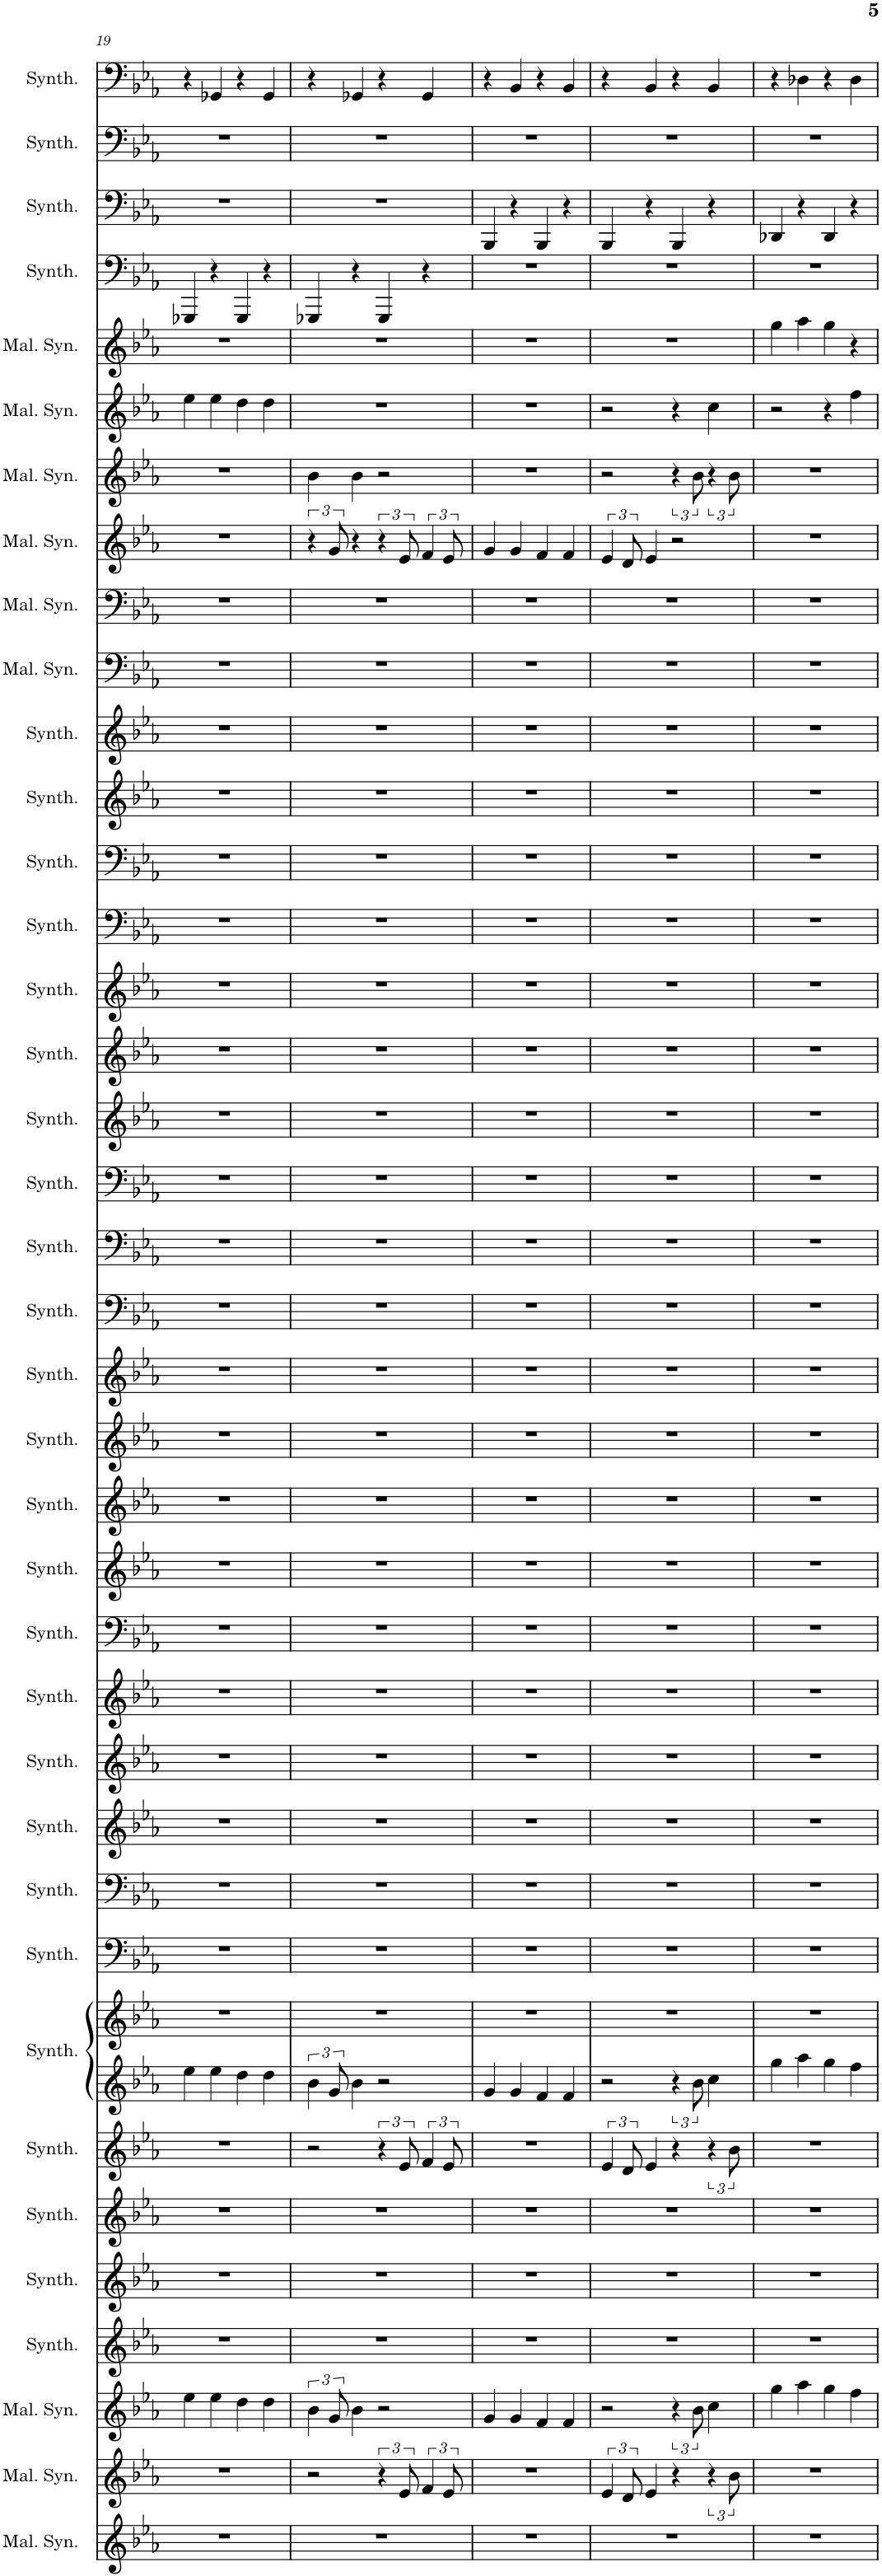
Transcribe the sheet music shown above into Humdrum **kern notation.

**kern	**kern	**kern	**kern	**kern	**kern	**kern	**kern	**kern	**kern	**kern	**kern	**kern	**kern	**kern	**kern	**kern	**kern	**kern	**kern	**kern	**kern	**kern	**kern	**kern	**kern	**kern	**kern	**kern	**kern	**kern	**kern	**kern	**kern	**kern	**kern	**kern	**kern	**kern
*part38	*part37	*part36	*part35	*part34	*part33	*part32	*part31	*part31	*part30	*part29	*part28	*part27	*part26	*part25	*part24	*part23	*part22	*part21	*part20	*part19	*part18	*part17	*part16	*part15	*part14	*part13	*part12	*part11	*part10	*part9	*part8	*part7	*part6	*part5	*part4	*part3	*part2	*part1
*staff39	*staff38	*staff37	*staff36	*staff35	*staff34	*staff33	*staff32	*staff31	*staff30	*staff29	*staff28	*staff27	*staff26	*staff25	*staff24	*staff23	*staff22	*staff21	*staff20	*staff19	*staff18	*staff17	*staff16	*staff15	*staff14	*staff13	*staff12	*staff11	*staff10	*staff9	*staff8	*staff7	*staff6	*staff5	*staff4	*staff3	*staff2	*staff1
*I"Mallet Synthesizer	*I"Mallet Synthesizer	*I"Mallet Synthesizer, Synth	*I"Saw Synthesizer	*I"Saw Synthesizer	*I"Saw Synthesizer	*I"Saw Synthesizer	*I"Saw Synthesizer, Piano	*	*I"Saw Synthesizer	*I"Saw Synthesizer	*I"Saw Synthesizer	*I"Saw Synthesizer	*I"Saw Synthesizer, Harmony 2	*I"Saw Synthesizer	*I"Saw Synthesizer	*I"Saw Synthesizer	*I"Saw Synthesizer	*I"Saw Synthesizer, Harmony 1	*I"String Synthesizer	*I"String Synthesizer	*I"String Synthesizer	*I"String Synthesizer	*I"String Synthesizer	*I"String Synthesizer, Clean GTR	*I"String Synthesizer	*I"String Synthesizer	*I"String Synthesizer	*I"String Synthesizer, Choir	*I"Mallet Synthesizer	*I"Mallet Synthesizer	*I"Mallet Synthesizer	*I"Mallet Synthesizer	*I"Mallet Synthesizer	*I"Mallet Synthesizer, Center Lead 1	*I"Bass Synthesizer	*I"Bass Synthesizer	*I"Bass Synthesizer	*I"Bass Synthesizer, Bass GTR
*I'Mal. Syn.	*I'Mal. Syn.	*I'Mal. Syn.	*I'Synth.	*I'Synth.	*I'Synth.	*I'Synth.	*I'Synth.	*	*I'Synth.	*I'Synth.	*I'Synth.	*I'Synth.	*I'Synth.	*I'Synth.	*I'Synth.	*I'Synth.	*I'Synth.	*I'Synth.	*I'Synth.	*I'Synth.	*I'Synth.	*I'Synth.	*I'Synth.	*I'Synth.	*I'Synth.	*I'Synth.	*I'Synth.	*I'Synth.	*I'Mal. Syn.	*I'Mal. Syn.	*I'Mal. Syn.	*I'Mal. Syn.	*I'Mal. Syn.	*I'Mal. Syn.	*I'Synth.	*I'Synth.	*I'Synth.	*I'Synth.
!!LO:PB:g=z
*clefG2	*clefG2	*clefG2	*clefG2	*clefG2	*clefG2	*clefG2	*clefG2	*clefG2	*clefF4	*clefF4	*clefG2	*clefG2	*clefG2	*clefF4	*clefG2	*clefG2	*clefG2	*clefG2	*clefF4	*clefF4	*clefF4	*clefG2	*clefG2	*clefG2	*clefF4	*clefF4	*clefG2	*clefG2	*clefF4	*clefF4	*clefG2	*clefG2	*clefG2	*clefG2	*clefF4	*clefF4	*clefF4	*clefF4
*k[b-e-a-]	*k[b-e-a-]	*k[b-e-a-]	*k[b-e-a-]	*k[b-e-a-]	*k[b-e-a-]	*k[b-e-a-]	*k[b-e-a-]	*k[b-e-a-]	*k[b-e-a-]	*k[b-e-a-]	*k[b-e-a-]	*k[b-e-a-]	*k[b-e-a-]	*k[b-e-a-]	*k[b-e-a-]	*k[b-e-a-]	*k[b-e-a-]	*k[b-e-a-]	*k[b-e-a-]	*k[b-e-a-]	*k[b-e-a-]	*k[b-e-a-]	*k[b-e-a-]	*k[b-e-a-]	*k[b-e-a-]	*k[b-e-a-]	*k[b-e-a-]	*k[b-e-a-]	*k[b-e-a-]	*k[b-e-a-]	*k[b-e-a-]	*k[b-e-a-]	*k[b-e-a-]	*k[b-e-a-]	*k[b-e-a-]	*k[b-e-a-]	*k[b-e-a-]	*k[b-e-a-]
*M4/4	*M4/4	*M4/4	*M4/4	*M4/4	*M4/4	*M4/4	*M4/4	*M4/4	*M4/4	*M4/4	*M4/4	*M4/4	*M4/4	*M4/4	*M4/4	*M4/4	*M4/4	*M4/4	*M4/4	*M4/4	*M4/4	*M4/4	*M4/4	*M4/4	*M4/4	*M4/4	*M4/4	*M4/4	*M4/4	*M4/4	*M4/4	*M4/4	*M4/4	*M4/4	*M4/4	*M4/4	*M4/4	*M4/4
=19	=19	=19	=19	=19	=19	=19	=19	=19	=19	=19	=19	=19	=19	=19	=19	=19	=19	=19	=19	=19	=19	=19	=19	=19	=19	=19	=19	=19	=19	=19	=19	=19	=19	=19	=19	=19	=19	=19
1r	1r	4ee-\	1r	1r	1r	1r	4ee-\	1r	1r	1r	1r	1r	1r	1r	1r	1r	1r	1r	1r	1r	1r	1r	1r	1r	1r	1r	1r	1r	1r	1r	1r	1r	4ee-\	1r	4GGG-X/	1r	1r	4r
.	.	4ee-\	.	.	.	.	4ee-\	.	.	.	.	.	.	.	.	.	.	.	.	.	.	.	.	.	.	.	.	.	.	.	.	.	4ee-\	.	4r	.	.	4GG-X/
.	.	4dd\	.	.	.	.	4dd\	.	.	.	.	.	.	.	.	.	.	.	.	.	.	.	.	.	.	.	.	.	.	.	.	.	4dd\	.	4GGG-/	.	.	4r
.	.	4dd\	.	.	.	.	4dd\	.	.	.	.	.	.	.	.	.	.	.	.	.	.	.	.	.	.	.	.	.	.	.	.	.	4dd\	.	4r	.	.	4GG-/
=20	=20	=20	=20	=20	=20	=20	=20	=20	=20	=20	=20	=20	=20	=20	=20	=20	=20	=20	=20	=20	=20	=20	=20	=20	=20	=20	=20	=20	=20	=20	=20	=20	=20	=20	=20	=20	=20	=20
1r	2r	6b-\	1r	1r	1r	2r	6b-\	1r	1r	1r	1r	1r	1r	1r	1r	1r	1r	1r	1r	1r	1r	1r	1r	1r	1r	1r	1r	1r	1r	1r	6r	4b-\	1r	1r	4GGG-X/	1r	1r	4r
.	.	12g/	.	.	.	.	12g/	.	.	.	.	.	.	.	.	.	.	.	.	.	.	.	.	.	.	.	.	.	.	.	12g/	.	.	.	.	.	.	.
.	.	4b-\	.	.	.	.	4b-\	.	.	.	.	.	.	.	.	.	.	.	.	.	.	.	.	.	.	.	.	.	.	.	4r	4b-\	.	.	4r	.	.	4GG-X/
.	6r	2r	.	.	.	6r	2r	.	.	.	.	.	.	.	.	.	.	.	.	.	.	.	.	.	.	.	.	.	.	.	6r	2r	.	.	4GGG-/	.	.	4r
.	12e-/	.	.	.	.	12e-/	.	.	.	.	.	.	.	.	.	.	.	.	.	.	.	.	.	.	.	.	.	.	.	.	12e-/	.	.	.	.	.	.	.
.	6f/	.	.	.	.	6f/	.	.	.	.	.	.	.	.	.	.	.	.	.	.	.	.	.	.	.	.	.	.	.	.	6f/	.	.	.	4r	.	.	4GG-/
.	12e-/	.	.	.	.	12e-/	.	.	.	.	.	.	.	.	.	.	.	.	.	.	.	.	.	.	.	.	.	.	.	.	12e-/	.	.	.	.	.	.	.
=21	=21	=21	=21	=21	=21	=21	=21	=21	=21	=21	=21	=21	=21	=21	=21	=21	=21	=21	=21	=21	=21	=21	=21	=21	=21	=21	=21	=21	=21	=21	=21	=21	=21	=21	=21	=21	=21	=21
1r	1r	4g/	1r	1r	1r	1r	4g/	1r	1r	1r	1r	1r	1r	1r	1r	1r	1r	1r	1r	1r	1r	1r	1r	1r	1r	1r	1r	1r	1r	1r	4g/	1r	1r	1r	1r	4BBB-/	1r	4r
.	.	4g/	.	.	.	.	4g/	.	.	.	.	.	.	.	.	.	.	.	.	.	.	.	.	.	.	.	.	.	.	.	4g/	.	.	.	.	4r	.	4BB-/
.	.	4f/	.	.	.	.	4f/	.	.	.	.	.	.	.	.	.	.	.	.	.	.	.	.	.	.	.	.	.	.	.	4f/	.	.	.	.	4BBB-/	.	4r
.	.	4f/	.	.	.	.	4f/	.	.	.	.	.	.	.	.	.	.	.	.	.	.	.	.	.	.	.	.	.	.	.	4f/	.	.	.	.	4r	.	4BB-/
=22	=22	=22	=22	=22	=22	=22	=22	=22	=22	=22	=22	=22	=22	=22	=22	=22	=22	=22	=22	=22	=22	=22	=22	=22	=22	=22	=22	=22	=22	=22	=22	=22	=22	=22	=22	=22	=22	=22
1r	6e-/	2r	1r	1r	1r	6e-/	2r	1r	1r	1r	1r	1r	1r	1r	1r	1r	1r	1r	1r	1r	1r	1r	1r	1r	1r	1r	1r	1r	1r	1r	6e-/	2r	2r	1r	1r	4BBB-/	1r	4r
.	12d/	.	.	.	.	12d/	.	.	.	.	.	.	.	.	.	.	.	.	.	.	.	.	.	.	.	.	.	.	.	.	12d/	.	.	.	.	.	.	.
.	4e-/	.	.	.	.	4e-/	.	.	.	.	.	.	.	.	.	.	.	.	.	.	.	.	.	.	.	.	.	.	.	.	4e-/	.	.	.	.	4r	.	4BB-/
.	4r	6r	.	.	.	4r	6r	.	.	.	.	.	.	.	.	.	.	.	.	.	.	.	.	.	.	.	.	.	.	.	2r	6r	4r	.	.	4BBB-/	.	4r
.	.	12b-\	.	.	.	.	12b-\	.	.	.	.	.	.	.	.	.	.	.	.	.	.	.	.	.	.	.	.	.	.	.	.	12b-\	.	.	.	.	.	.
.	6r	4cc\	.	.	.	6r	4cc\	.	.	.	.	.	.	.	.	.	.	.	.	.	.	.	.	.	.	.	.	.	.	.	.	6r	4cc\	.	.	4r	.	4BB-/
.	12b-\	.	.	.	.	12b-\	.	.	.	.	.	.	.	.	.	.	.	.	.	.	.	.	.	.	.	.	.	.	.	.	.	12b-\	.	.	.	.	.	.
=23	=23	=23	=23	=23	=23	=23	=23	=23	=23	=23	=23	=23	=23	=23	=23	=23	=23	=23	=23	=23	=23	=23	=23	=23	=23	=23	=23	=23	=23	=23	=23	=23	=23	=23	=23	=23	=23	=23
1r	1r	4gg\	1r	1r	1r	1r	4gg\	1r	1r	1r	1r	1r	1r	1r	1r	1r	1r	1r	1r	1r	1r	1r	1r	1r	1r	1r	1r	1r	1r	1r	1r	1r	2r	4gg\	1r	4DD-X/	1r	4r
.	.	4aa-\	.	.	.	.	4aa-\	.	.	.	.	.	.	.	.	.	.	.	.	.	.	.	.	.	.	.	.	.	.	.	.	.	.	4aa-\	.	4r	.	4D-X\
.	.	4gg\	.	.	.	.	4gg\	.	.	.	.	.	.	.	.	.	.	.	.	.	.	.	.	.	.	.	.	.	.	.	.	.	4r	4gg\	.	4DD-/	.	4r
.	.	4ff\	.	.	.	.	4ff\	.	.	.	.	.	.	.	.	.	.	.	.	.	.	.	.	.	.	.	.	.	.	.	.	.	4ff\	4r	.	4r	.	4D-\
=	=	=	=	=	=	=	=	=	=	=	=	=	=	=	=	=	=	=	=	=	=	=	=	=	=	=	=	=	=	=	=	=	=	=	=	=	=	=
*-	*-	*-	*-	*-	*-	*-	*-	*-	*-	*-	*-	*-	*-	*-	*-	*-	*-	*-	*-	*-	*-	*-	*-	*-	*-	*-	*-	*-	*-	*-	*-	*-	*-	*-	*-	*-	*-	*-
